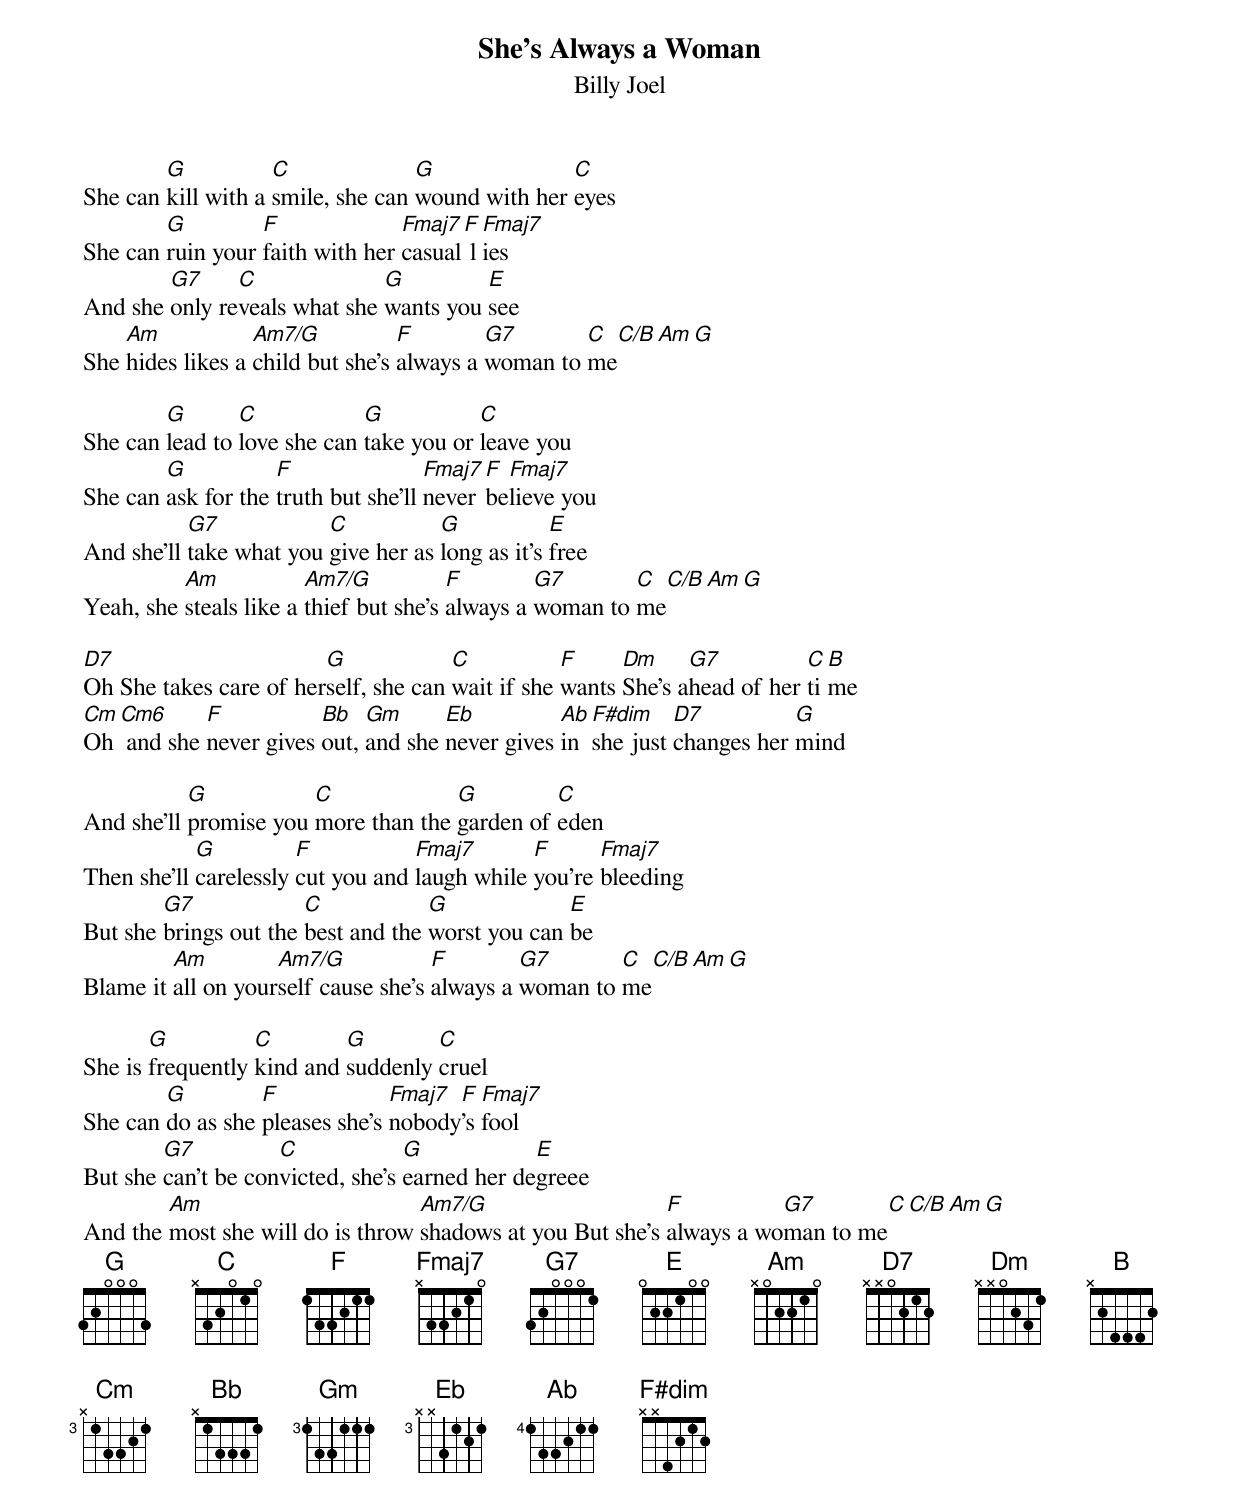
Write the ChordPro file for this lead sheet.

{title:She's Always a Woman}
{subtitle:Billy Joel}
She can [G]kill with a [C]smile, she can [G]wound with her [C]eyes
She can [G]ruin your [F]faith with her [Fmaj7]casual[F] l[Fmaj7]ies
And she [G7]only re[C]veals what she [G]wants you [E]see
She [Am]hides likes a [Am7/G]child but she's [F]always a [G7]woman to [C]me[C/B][Am][G]

She can [G]lead to [C]love she can [G]take you or [C]leave you
She can [G]ask for the [F]truth but she'll [Fmaj7]never [F]be[Fmaj7]lieve you
And she'll [G7]take what you [C]give her as [G]long as it's [E]free
Yeah, she [Am]steals like a [Am7/G]thief but she's [F]always a [G7]woman to [C]me[C/B][Am][G]

[D7]Oh She takes care of her[G]self, she can [C]wait if she [F]wants [Dm]She's a[G7]head of her [C]ti[B]me
[Cm]Oh [Cm6] and she [F]never gives [Bb]out, [Gm]and she [Eb]never gives [Ab]in [F#dim]she just [D7]changes her [G]mind

And she'll [G]promise you [C]more than the [G]garden of [C]eden
Then she'll [G]carelessly [F]cut you and [Fmaj7]laugh while [F]you're [Fmaj7]bleeding
But she [G7]brings out the [C]best and the [G]worst you can [E]be
Blame it [Am]all on your[Am7/G]self cause she's [F]always a [G7]woman to [C]me[C/B][Am][G]

She is [G]frequently [C]kind and [G]suddenly [C]cruel
She can [G]do as she [F]pleases she's [Fmaj7]nobody[F]'s [Fmaj7]fool
But she [G7]can't be con[C]victed, she's [G]earned her de[E]greee
And the [Am]most she will do is throw [Am7/G]shadows at you But she's [F]always a wo[G7]man to me[C][C/B][Am][G]
